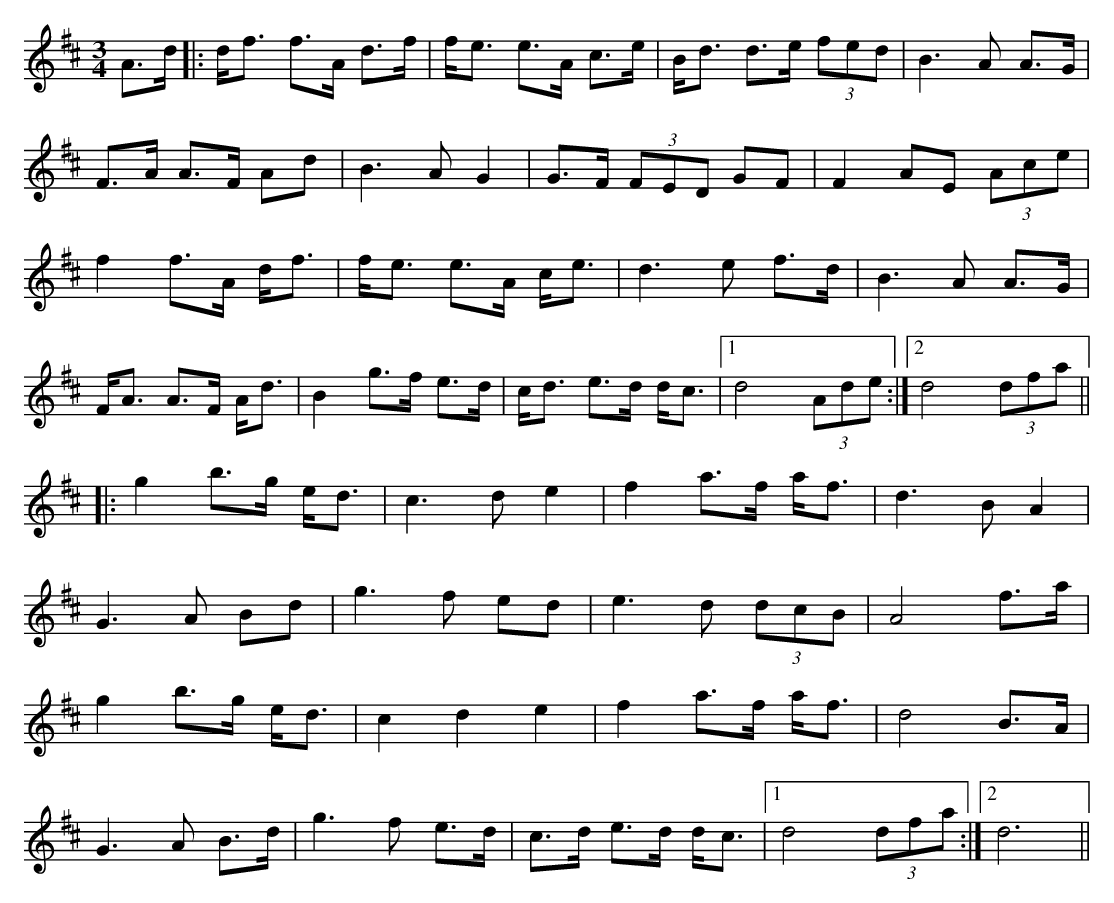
X:1
M:3/4
K:D
A>d|:d<f f>A d>f|f<e e>A c>e|B<d d>e (3fed|B3 A A>G|
F>A A>F Ad|B3 A G2|G>F (3FED GF|F2 AE (3Ace|
f2 f>A d<f|f<e e>A c<e|d3 e f>d|B3 A A>G|
F<A A>F A<d|B2 g>f e>d|c<d e>d d<c|1 d4 (3Ade:|2 d4 (3dfa||
|:g2 b>g e<d|c3 d e2|f2 a>f a<f|d3 B A2|
G3 A Bd|g3 f ed|e3 d (3dcB|A4 f>a|
g2 b>g e<d|c2 d2 e2|f2 a>f a<f|d4 B>A|
G3 A B>d|g3 f e>d|c>d e>d d<c|1 d4 (3dfa:|2 d6||
